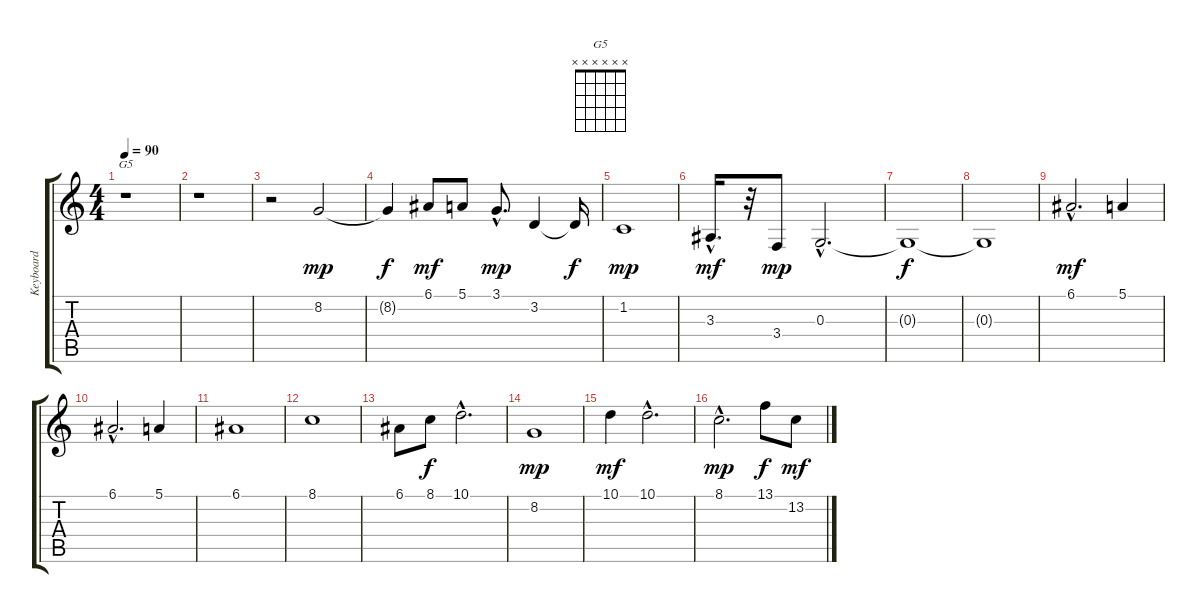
\track ("Keyboard" "Keyboard") {instrument frenchhorn}
\staff {score tabs}
\tuning (E4 B3 G3 D3 A2 E2) {hide}
\chord ("G5" x x x x x x) {firstfret 0}
\ts (4 4)
\tempo 90
\clef g2
\ks c
r.1{ch "G5" dy mp instrument frenchhorn} |
r.1 |
r.2 8.2.2 |
8.2{t}.4{dy f} 6.1.8{dy mf} 5.1.8 3.1{hac}.8{d dy mp} 3.2.4 3.2{t}.16{dy f} |
1.2.1{dy mp} |
3.3{hac}.16{d dy mf} r.32 3.4.8{dy mp} 0.3{hac}.2{d} |
0.3{t}.1{dy f} |
0.3{t}.1 |
6.1{hac}.2{d dy mf} 5.1.4 |
6.1{hac}.2{d} 5.1.4 |
6.1.1 |
8.1.1 |
6.1.8 8.1.8{dy f} 10.1{hac}.2{d} |
8.2.1{dy mp} |
10.1.4{dy mf} 10.1{hac}.2{d} |
8.1{hac}.2{d dy mp} 13.1.8{dy f} 13.2.8{dy mf}
